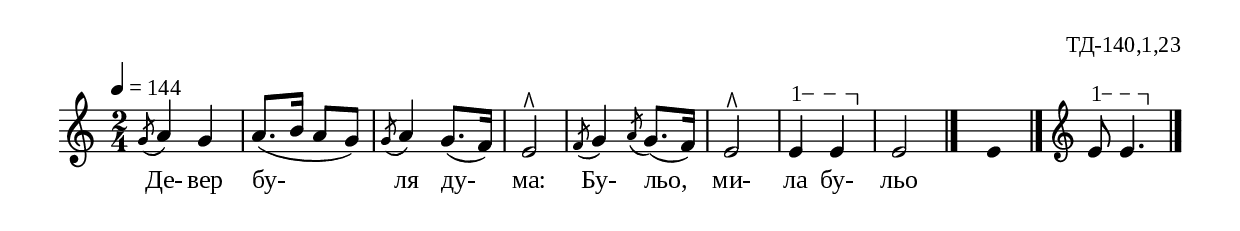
%{
TD_140_1_23
%}

\include "td-preamble.ly"

\score {
\relative c'' {
 \tempo 4 = 144
 \time 2/4 
  \acciaccatura g8 a4 g   
  a8.( b16 a8 g)  \acciaccatura g8 a4 g8.( f16) e2^\rtoe
   \acciaccatura f8 g4  \acciaccatura a8 g8.( f16) e2^\rtoe 
\varA  
   e4\startTextSpan  e4\stopTextSpan
 e2 \bar "|." 
 s4 \fixB  e4 \fixC 
 \bar "|."
\endm 
 e8\startTextSpan e4.\stopTextSpan 
 \bar "|."
}
\addlyrics { Де- вер бу- ля ду- ма: Бу- льо, ми- ла  бу- льо }
%
\layout {
  indent = #0
  line-width = 190\mm
  ragged-right=##f
}
%
\midi { 
	\context {
		\Score
		tempoWholesPerMinute = #(ly:make-moment 144 4)
		}
	}
}

\header{
  opus = "ТД-140,1,23"
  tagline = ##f
}



